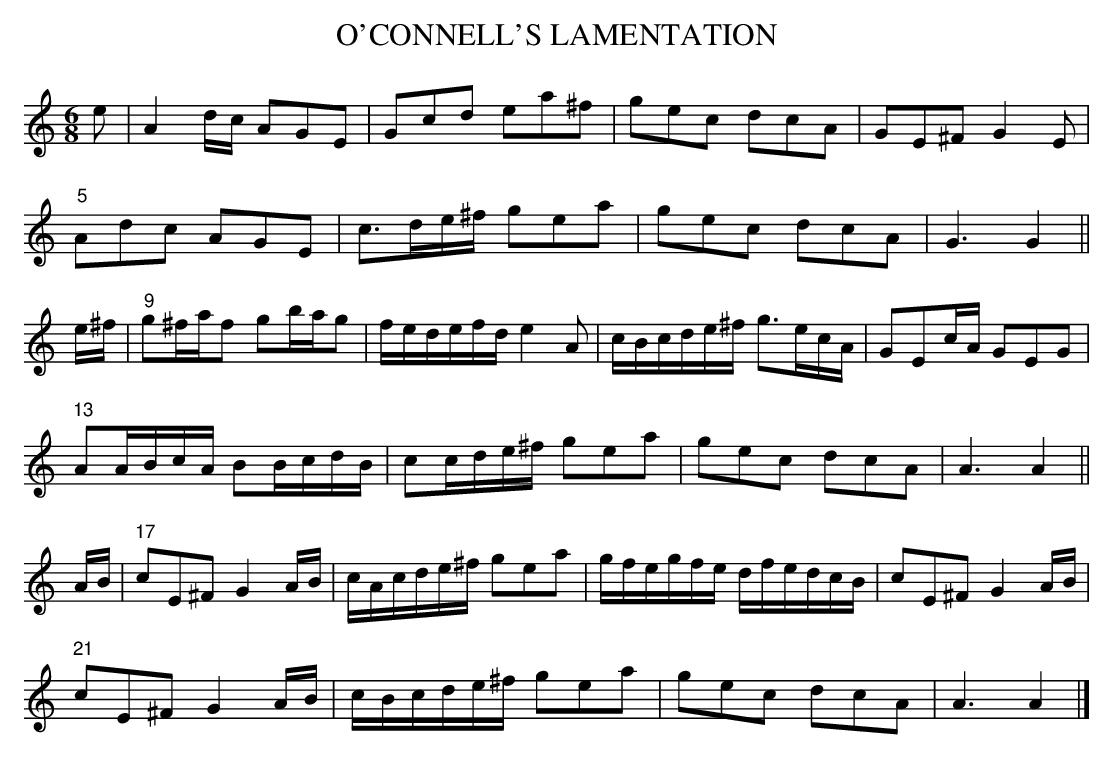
X:1
T:O'CONNELL'S LAMENTATION
Y:"moderate"
M:6/8
L:1/8
K:Am
e|A2d/c/ AGE|Gcd ea^f|gec dcA|GE^F G2E|
"5"Adc AGE|c3/d/e/^f/ gea|gec dcA|G3G2||
e/^f/|"9"g^f/a/f gb/a/g|f/e/d/e/f/d/ e2A|\
c/B/c/d/e/^f/ g3/e/c/A/|GEc/A/ GEG|
"13"AA/B/c/A/ BB/c/d/B/|cc/d/e/^f/ gea|gec dcA|A3A2||
A/B/|"17"cE^F G2A/B/|c/A/c/d/e/^f/ gea|\
g/f/e/g/f/e/ d/f/e/d/c/B/|cE^F G2A/B/|
"21"cE^F G2A/B/|c/B/c/d/e/^f/ gea|gec dcA|A3A2|]
